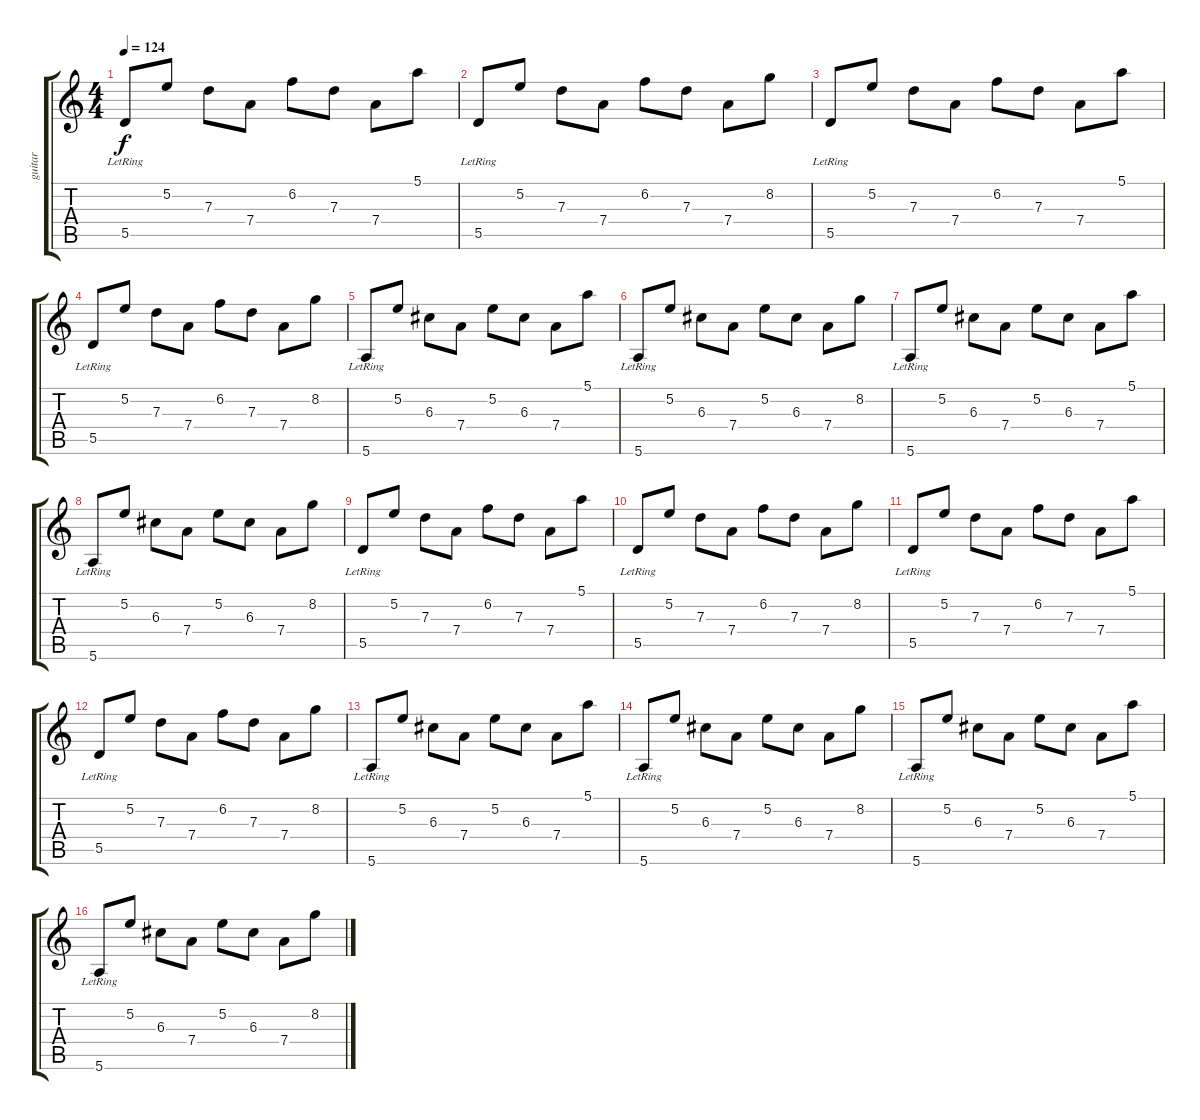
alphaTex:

\track ("guitar" "guitar") {instrument electricguitarclean}
\staff {score tabs}
\tuning (E4 B3 G3 D3 A2 E2) {hide}
\ts (4 4)
\tempo 124
\clef g2
\ks c
5.5{lr}.8{dy f} 5.2.8 7.3.8 7.4.8 6.2.8 7.3.8 7.4.8 5.1.8 |
5.5{lr}.8 5.2.8 7.3.8 7.4.8 6.2.8 7.3.8 7.4.8 8.2.8 |
5.5{lr}.8 5.2.8 7.3.8 7.4.8 6.2.8 7.3.8 7.4.8 5.1.8 |
5.5{lr}.8 5.2.8 7.3.8 7.4.8 6.2.8 7.3.8 7.4.8 8.2.8 |
5.6{lr}.8 5.2.8 6.3.8 7.4.8 5.2.8 6.3.8 7.4.8 5.1.8 |
5.6{lr}.8 5.2.8 6.3.8 7.4.8 5.2.8 6.3.8 7.4.8 8.2.8 |
5.6{lr}.8 5.2.8 6.3.8 7.4.8 5.2.8 6.3.8 7.4.8 5.1.8 |
5.6{lr}.8 5.2.8 6.3.8 7.4.8 5.2.8 6.3.8 7.4.8 8.2.8 |
5.5{lr}.8 5.2.8 7.3.8 7.4.8 6.2.8 7.3.8 7.4.8 5.1.8 |
5.5{lr}.8 5.2.8 7.3.8 7.4.8 6.2.8 7.3.8 7.4.8 8.2.8 |
5.5{lr}.8 5.2.8 7.3.8 7.4.8 6.2.8 7.3.8 7.4.8 5.1.8 |
5.5{lr}.8 5.2.8 7.3.8 7.4.8 6.2.8 7.3.8 7.4.8 8.2.8 |
5.6{lr}.8 5.2.8 6.3.8 7.4.8 5.2.8 6.3.8 7.4.8 5.1.8 |
5.6{lr}.8 5.2.8 6.3.8 7.4.8 5.2.8 6.3.8 7.4.8 8.2.8 |
5.6{lr}.8 5.2.8 6.3.8 7.4.8 5.2.8 6.3.8 7.4.8 5.1.8 |
5.6{lr}.8 5.2.8 6.3.8 7.4.8 5.2.8 6.3.8 7.4.8 8.2.8
